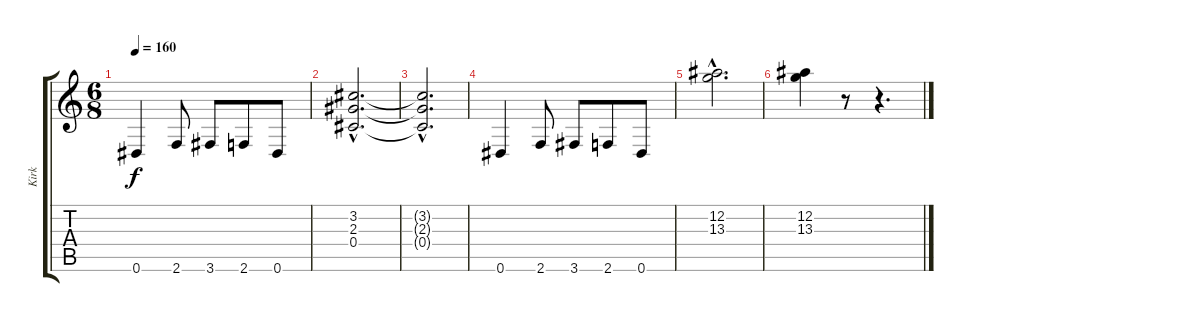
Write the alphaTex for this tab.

\track ("Kirk" "Kirk") {instrument distortionguitar}
\staff {score tabs}
\tuning (Eb4 Bb3 Gb3 Db3 Ab2 Eb2) {hide}
\ts (6 8)
\tempo 160
\clef g2
\ks c
0.6.4{dy f} 2.6.8 3.6.8 2.6.8 0.6.8 |
(3.2{hac} 2.3{hac} 0.4{hac}).2{d} |
(3.2{hac t} 2.3{hac t} 0.4{hac t}).2{d} |
0.6.4 2.6.8 3.6.8 2.6.8 0.6.8 |
(12.2{hac} 13.3{hac}).2{d} |
(12.2 13.3).4 r.8 r.4{d}
